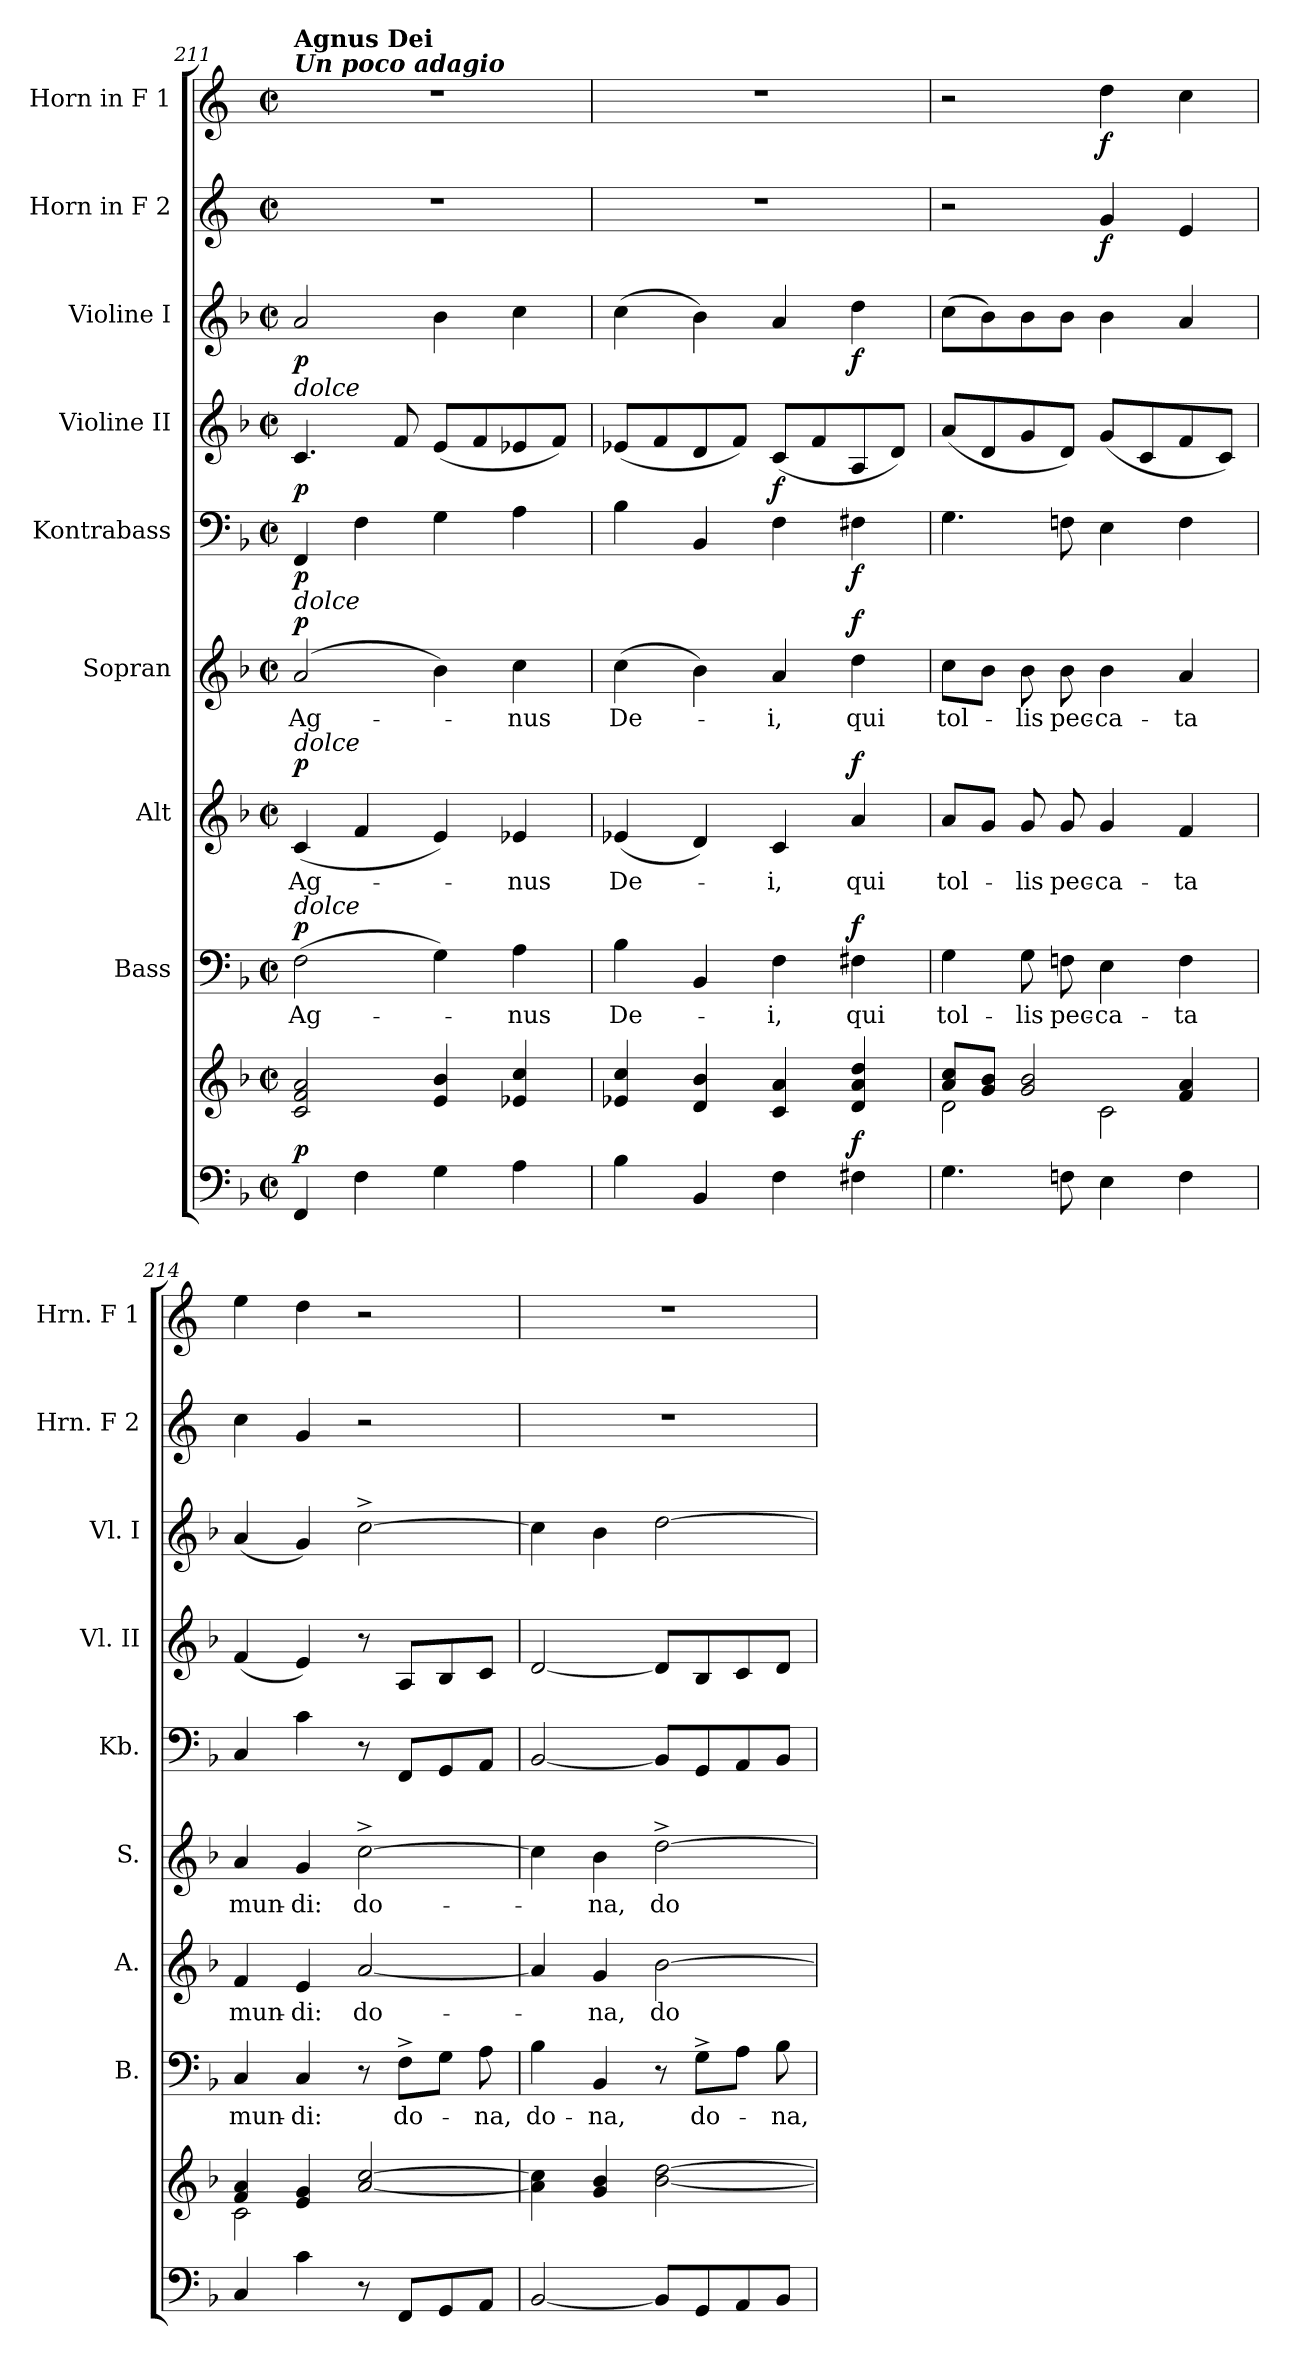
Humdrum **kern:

**kern	**kern	**dynam	**kern	**text	**dynam	**kern	**text	**dynam	**kern	**text	**dynam	**kern	**dynam	**kern	**dynam	**kern	**dynam	**kern	**dynam	**kern	**dynam
*part9	*part9	*part9	*part8	*part8	*part8	*part7	*part7	*part7	*part6	*part6	*part6	*part5	*part5	*part4	*part4	*part3	*part3	*part2	*part2	*part1	*part1
*staff10	*staff9	*staff9/10	*staff8	*staff8	*staff8	*staff7	*staff7	*staff7	*staff6	*staff6	*staff6	*staff5	*staff5	*staff4	*staff4	*staff3	*staff3	*staff2	*staff2	*staff1	*staff1
*	*	*	*I"Bass	*	*	*I"Alt	*	*	*I"Sopran	*	*	*I"Kontrabass	*	*I"Violine II	*	*I"Violine I	*	*I"Horn in F 2	*	*I"Horn in F 1	*
*	*	*	*I'B.	*	*	*I'A.	*	*	*I'S.	*	*	*I'Kb.	*	*I'Vl. II	*	*I'Vl. I	*	*I'Hrn. F 2	*	*I'Hrn. F 1	*
!!LO:PB:g=z
*clefF4	*clefG2	*	*clefF4	*	*	*clefG2	*	*	*clefG2	*	*	*clefF4	*	*clefG2	*	*clefG2	*	*clefG2	*	*clefG2	*
*	*	*	*	*	*	*	*	*	*	*	*	*ITrd7c12	*	*	*	*	*	*ITrd4c7	*	*ITrd4c7	*
*k[b-]	*k[b-]	*	*k[b-]	*	*	*k[b-]	*	*	*k[b-]	*	*	*k[b-]	*	*k[b-]	*	*k[b-]	*	*k[b-]	*	*k[b-]	*
*F:	*F:	*	*F:	*	*	*F:	*	*	*F:	*	*	*F:	*	*F:	*	*F:	*	*F:	*	*F:	*
*M2/2	*M2/2	*	*M2/2	*	*	*M2/2	*	*	*M2/2	*	*	*M2/2	*	*M2/2	*	*M2/2	*	*M2/2	*	*M2/2	*
*met(c|)	*met(c|)	*	*met(c|)	*	*	*met(c|)	*	*	*met(c|)	*	*	*met(c|)	*	*met(c|)	*	*met(c|)	*	*met(c|)	*	*met(c|)	*
=211	=211	=211	=211	=211	=211	=211	=211	=211	=211	=211	=211	=211	=211	=211	=211	=211	=211	=211	=211	=211	=211
!	!	!	!	!	!	!	!	!	!	!	!	!	!	!	!	!	!	!	!	!LO:TX:a:Bi:t=Un poco adagio	!
!	!	!	!	!	!	!	!	!	!	!	!	!	!	!	!	!	!	!	!	!LO:TX:a:B:t=Agnus Dei	!
!	!	!	!	!	!	!	!	!	!	!	!	!	!	!LO:TX:a:i:t=dolce	!	!	!	!	!	!	!
!	!	!	!	!	!	!	!	!	!LO:TX:a:i:t=dolce	!	!	!	!	!	!	!	!	!	!	!	!
!	!	!	!	!	!	!LO:TX:a:i:t=dolce	!	!	!	!	!	!	!	!	!	!	!	!	!	!	!
!	!	!	!LO:TX:a:i:t=dolce	!	!	!	!	!	!	!	!	!	!	!	!	!	!	!	!	!	!
!	!	!LO:DY:a=2	!	!LO:LY:b	!LO:DY:a	!	!LO:LY:b	!LO:DY:a	!	!LO:LY:b	!LO:DY:a	!	!LO:DY:b	!	!LO:DY:b	!	!LO:DY:b	!	!	!	!
4FF/	2c/ 2f/ 2a/	p	(>2F\	Ag-	p	(<4c/	Ag-	p	(2a/	Ag-	p	4FFF/	p	4.c/	p	2a/	p	1r	.	1r	.
4F\	.	.	.	.	.	4f/	.	.	.	.	.	4FF\	.	.	.	.	.	.	.	.	.
.	.	.	.	.	.	.	.	.	.	.	.	.	.	8f/	.	.	.	.	.	.	.
4G\	4e/ 4b-/	.	4G\)	.	.	4e/)	.	.	4b-\)	.	.	4GG\	.	(<8e/L	.	4b-\	.	.	.	.	.
.	.	.	.	.	.	.	.	.	.	.	.	.	.	8f/	.	.	.	.	.	.	.
!	!	!	!	!LO:LY:b	!	!	!LO:LY:b	!	!	!LO:LY:b	!	!	!	!	!	!	!	!	!	!	!
4A\	4e-X/ 4cc/	.	4A\	-nus	.	4e-X/	-nus	.	4cc\	-nus	.	4AA\	.	8e-X/	.	4cc\	.	.	.	.	.
.	.	.	.	.	.	.	.	.	.	.	.	.	.	8f/J)	.	.	.	.	.	.	.
=212	=212	=212	=212	=212	=212	=212	=212	=212	=212	=212	=212	=212	=212	=212	=212	=212	=212	=212	=212	=212	=212
!	!	!	!	!LO:LY:b	!	!	!LO:LY:b	!	!	!LO:LY:b	!	!	!	!	!	!	!	!	!	!	!
4B-\	4e-X/ 4cc/	.	4B-\	De-	.	(<4e-X/	De-	.	(>4cc\	De-	.	4BB-\	.	(<8e-X/L	.	(>4cc\	.	1r	.	1r	.
.	.	.	.	.	.	.	.	.	.	.	.	.	.	8f/	.	.	.	.	.	.	.
4BB-/	4d/ 4b-/	.	4BB-/	.	.	4d/)	.	.	4b-\)	.	.	4BBB-/	.	8d/	.	4b-\)	.	.	.	.	.
.	.	.	.	.	.	.	.	.	.	.	.	.	.	8f/J)	.	.	.	.	.	.	.
!	!	!	!	!LO:LY:b	!	!	!LO:LY:b	!	!	!LO:LY:b	!	!	!	!	!LO:DY:b	!	!	!	!	!	!
4F\	4c/ 4a/	.	4F\	-i,	.	4c/	-i,	.	4a/	-i,	.	4FF\	.	(<8c/L	f	4a/	.	.	.	.	.
.	.	.	.	.	.	.	.	.	.	.	.	.	.	8f/	.	.	.	.	.	.	.
!	!	!LO:DY:a=2	!	!LO:LY:b	!LO:DY:a	!	!LO:LY:b	!LO:DY:a	!	!LO:LY:b	!LO:DY:a	!	!LO:DY:b	!	!	!	!LO:DY:b	!	!	!	!
4F#X\	4d/ 4a/ 4dd/	f	4F#X\	qui	f	4a/	qui	f	4dd\	qui	f	4FF#X\	f	8A/	.	4dd\	f	.	.	.	.
.	.	.	.	.	.	.	.	.	.	.	.	.	.	8d/J)	.	.	.	.	.	.	.
=213	=213	=213	=213	=213	=213	=213	=213	=213	=213	=213	=213	=213	=213	=213	=213	=213	=213	=213	=213	=213	=213
*	*^	*	*	*	*	*	*	*	*	*	*	*	*	*	*	*	*	*	*	*	*
!	!	!	!	!	!LO:LY:b	!	!	!LO:LY:b	!	!	!LO:LY:b	!	!	!	!	!	!	!	!	!	!	!
4.G\	8a/ 8cc/L	2d\	.	4G\	tol-	.	8a/L	tol-	.	8cc\L	tol-	.	4.GG\	.	(<8a/L	.	(>8cc\L	.	2r	.	2r	.
.	8g/ 8b-/J	.	.	.	.	.	8g/J	.	.	8b-\J	.	.	.	.	8d/	.	8b-\)	.	.	.	.	.
!	!	!	!	!	!LO:LY:b	!	!	!LO:LY:b	!	!	!LO:LY:b	!	!	!	!	!	!	!	!	!	!	!
.	2g/ 2b-/	.	.	8G\	-lis	.	8g/	-lis	.	8b-\	-lis	.	.	.	8g/	.	8b-\	.	.	.	.	.
!	!	!	!	!	!LO:LY:b	!	!	!LO:LY:b	!	!	!LO:LY:b	!	!	!	!	!	!	!	!	!	!	!
8Fn\	.	.	.	8Fn\	pec-	.	8g/	pec-	.	8b-\	pec-	.	8FFn\	.	8d/J)	.	8b-\J	.	.	.	.	.
!	!	!	!	!	!LO:LY:b	!	!	!LO:LY:b	!	!	!LO:LY:b	!	!	!	!	!	!	!	!	!LO:DY:b	!	!LO:DY:b
4E\	.	2c\	.	4E\	-ca-	.	4g/	-ca-	.	4b-\	-ca-	.	4EE\	.	(<8g/L	.	4b-\	.	4c/	f	4g\	f
.	.	.	.	.	.	.	.	.	.	.	.	.	.	.	8c/	.	.	.	.	.	.	.
!	!	!	!	!	!LO:LY:b	!	!	!LO:LY:b	!	!	!LO:LY:b	!	!	!	!	!	!	!	!	!	!	!
4F\	4f/ 4a/	.	.	4F\	-ta	.	4f/	-ta	.	4a/	-ta	.	4FF\	.	8f/	.	4a/	.	4A/	.	4f\	.
.	.	.	.	.	.	.	.	.	.	.	.	.	.	.	8c/J)	.	.	.	.	.	.	.
!!LO:PB:g=z
=214	=214	=214	=214	=214	=214	=214	=214	=214	=214	=214	=214	=214	=214	=214	=214	=214	=214	=214	=214	=214	=214	=214
!	!	!	!	!	!LO:LY:b	!	!	!LO:LY:b	!	!	!LO:LY:b	!	!	!	!	!	!	!	!	!	!	!
4C/	4f/ 4a/	2c\	.	4C/	mun-	.	4f/	mun-	.	4a/	mun-	.	4CC/	.	(<4f/	.	(<4a/	.	4f\	.	4a\	.
!	!	!	!	!	!LO:LY:b	!	!	!LO:LY:b	!	!	!LO:LY:b	!	!	!	!	!	!	!	!	!	!	!
4c\	4e/ 4g/	.	.	4C/	-di:	.	4e/	-di:	.	4g/	-di:	.	4C\	.	4e/)	.	4g/)	.	4c/	.	4g\	.
!	!	!	!	!	!	!	!	!LO:LY:b	!	!	!LO:LY:b	!	!	!	!	!	!	!	!	!	!	!
8r	[<2a/ [>2cc/	2ryy	.	8r	.	.	[2a/	do-	.	[2cc^>\	do-	.	8r	.	8r	.	[2cc^>\	.	2r	.	2r	.
!	!	!	!	!	!LO:LY:b	!	!	!	!	!	!	!	!	!	!	!	!	!	!	!	!	!
8FF/L	.	.	.	8F^>\L	do-	.	.	.	.	.	.	.	8FFF/L	.	8A/L	.	.	.	.	.	.	.
8GG/	.	.	.	8G\J	.	.	.	.	.	.	.	.	8GGG/	.	8B-/	.	.	.	.	.	.	.
!	!	!	!	!	!LO:LY:b	!	!	!	!	!	!	!	!	!	!	!	!	!	!	!	!	!
8AA/J	.	.	.	8A\	-na,	.	.	.	.	.	.	.	8AAA/J	.	8c/J	.	.	.	.	.	.	.
*	*v	*v	*	*	*	*	*	*	*	*	*	*	*	*	*	*	*	*	*	*	*	*
=215	=215	=215	=215	=215	=215	=215	=215	=215	=215	=215	=215	=215	=215	=215	=215	=215	=215	=215	=215	=215	=215
!	!	!	!	!LO:LY:b	!	!	!	!	!	!	!	!	!	!	!	!	!	!	!	!	!
[2BB-/	4a\] 4cc\]	.	4B-\	do-	.	4a/]	.	.	4cc\]	.	.	[2BBB-/	.	[2d/	.	4cc\]	.	1r	.	1r	.
!	!	!	!	!LO:LY:b	!	!	!LO:LY:b	!	!	!LO:LY:b	!	!	!	!	!	!	!	!	!	!	!
.	4g/ 4b-/	.	4BB-/	-na,	.	4g/	-na,	.	4b-\	-na,	.	.	.	.	.	4b-\	.	.	.	.	.
!	!	!	!	!	!	!	!LO:LY:b	!	!	!LO:LY:b	!	!	!	!	!	!	!	!	!	!	!
8BB-/L]	[2b-\ [2dd\	.	8r	.	.	[2b-\	do-	.	[2dd^>\	do-	.	8BBB-/L]	.	8d/L]	.	[2dd\	.	.	.	.	.
!	!	!	!	!LO:LY:b	!	!	!	!	!	!	!	!	!	!	!	!	!	!	!	!	!
8GG/	.	.	8G^>\L	do-	.	.	.	.	.	.	.	8GGG/	.	8B-/	.	.	.	.	.	.	.
8AA/	.	.	8A\J	.	.	.	.	.	.	.	.	8AAA/	.	8c/	.	.	.	.	.	.	.
!	!	!	!	!LO:LY:b	!	!	!	!	!	!	!	!	!	!	!	!	!	!	!	!	!
8BB-/J	.	.	8B-\	-na,	.	.	.	.	.	.	.	8BBB-/J	.	8d/J	.	.	.	.	.	.	.
=	=	=	=	=	=	=	=	=	=	=	=	=	=	=	=	=	=	=	=	=	=
*-	*-	*-	*-	*-	*-	*-	*-	*-	*-	*-	*-	*-	*-	*-	*-	*-	*-	*-	*-	*-	*-
